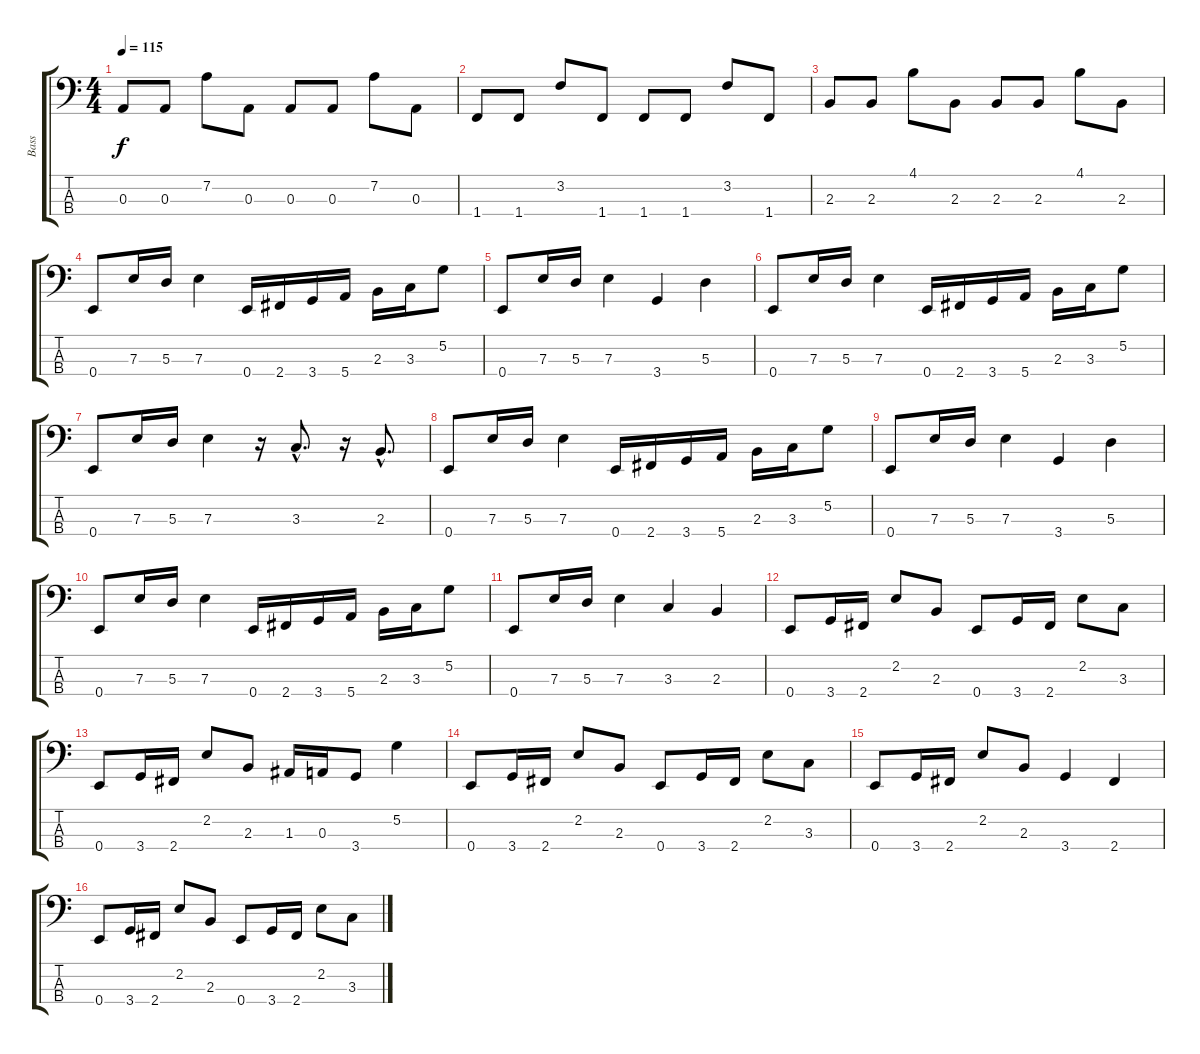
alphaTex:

\track ("Bass" "Bass") {instrument electricbassfinger}
\staff {score tabs}
\tuning (G2 D2 A1 E1) {hide}
\ts (4 4)
\tempo 115
\clef f4
\ks c
0.3.8{dy f} 0.3.8 7.2.8 0.3.8 0.3.8 0.3.8 7.2.8 0.3.8 |
1.4.8 1.4.8 3.2.8 1.4.8 1.4.8 1.4.8 3.2.8 1.4.8 |
2.3.8 2.3.8 4.1.8 2.3.8 2.3.8 2.3.8 4.1.8 2.3.8 |
0.4.8 7.3.16 5.3.16 7.3.4 0.4.16 2.4.16 3.4.16 5.4.16 2.3.16 3.3.16 5.2.8 |
0.4.8 7.3.16 5.3.16 7.3.4 3.4.4 5.3.4 |
0.4.8 7.3.16 5.3.16 7.3.4 0.4.16 2.4.16 3.4.16 5.4.16 2.3.16 3.3.16 5.2.8 |
0.4.8 7.3.16 5.3.16 7.3.4 r.16 3.3{hac}.8{d} r.16 2.3{hac}.8{d} |
0.4.8 7.3.16 5.3.16 7.3.4 0.4.16 2.4.16 3.4.16 5.4.16 2.3.16 3.3.16 5.2.8 |
0.4.8 7.3.16 5.3.16 7.3.4 3.4.4 5.3.4 |
0.4.8 7.3.16 5.3.16 7.3.4 0.4.16 2.4.16 3.4.16 5.4.16 2.3.16 3.3.16 5.2.8 |
0.4.8 7.3.16 5.3.16 7.3.4 3.3.4 2.3.4 |
0.4.8 3.4.16 2.4.16 2.2.8 2.3.8 0.4.8 3.4.16 2.4.16 2.2.8 3.3.8 |
0.4.8 3.4.16 2.4.16 2.2.8 2.3.8 1.3.16 0.3.16 3.4.8 5.2.4 |
0.4.8 3.4.16 2.4.16 2.2.8 2.3.8 0.4.8 3.4.16 2.4.16 2.2.8 3.3.8 |
0.4.8 3.4.16 2.4.16 2.2.8 2.3.8 3.4.4 2.4.4 |
0.4.8 3.4.16 2.4.16 2.2.8 2.3.8 0.4.8 3.4.16 2.4.16 2.2.8 3.3.8
